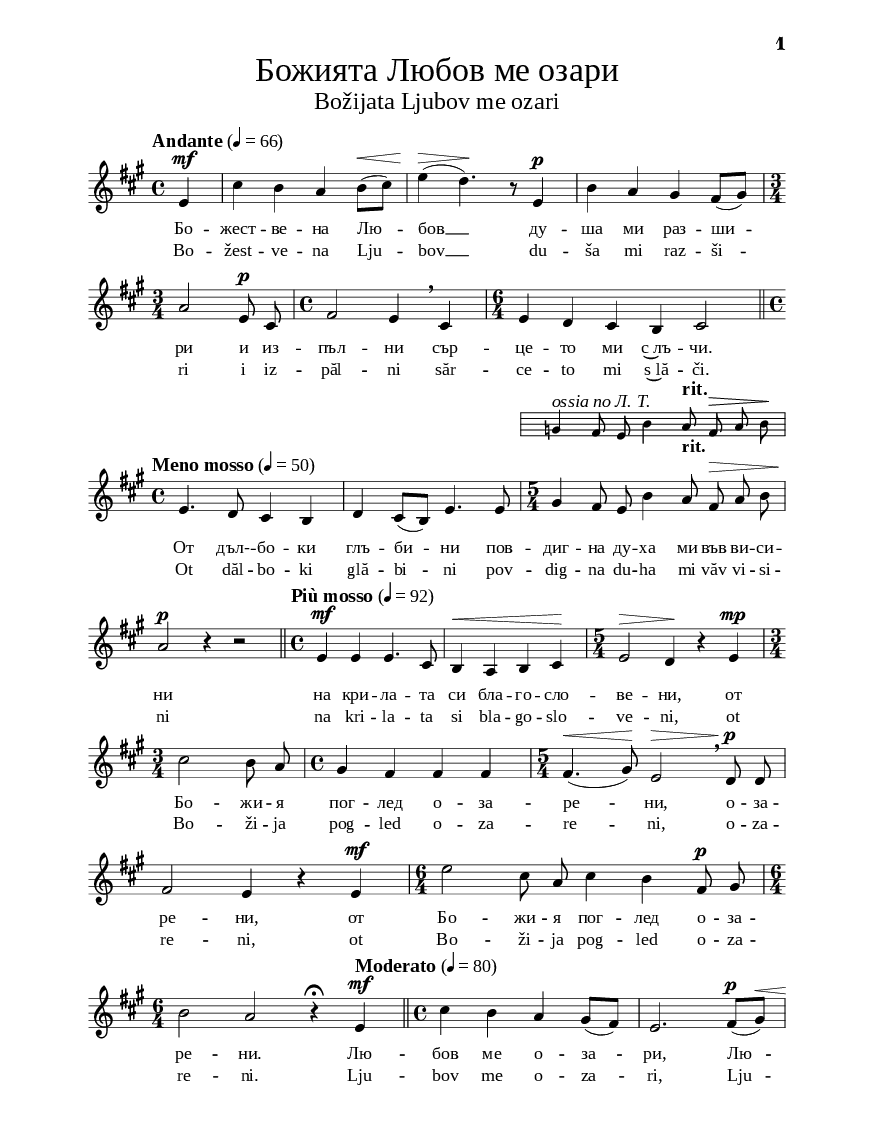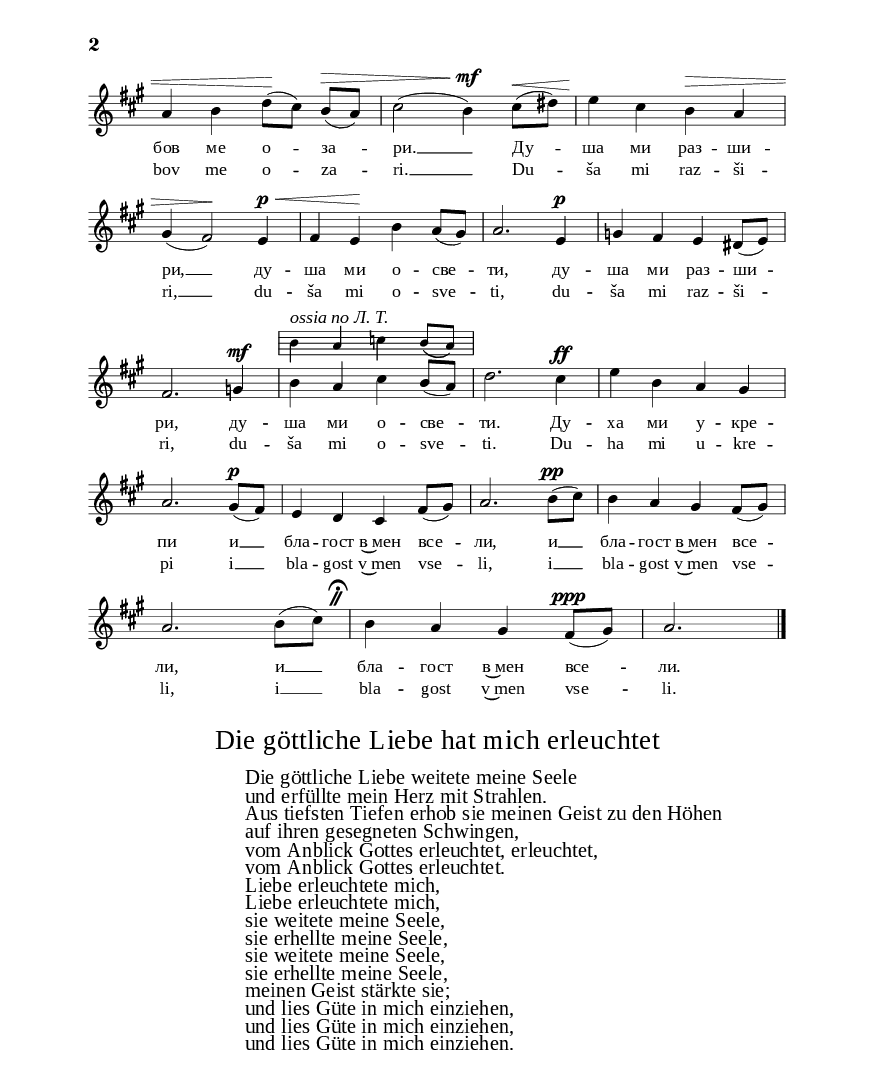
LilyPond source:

\version "2.24.3"

% include paper part and global functions
\include "include/globals.ily"

\bookpart {
  \label #'ref206
  \tocItem \markup "Божията Любов ме озари – Božijata Ljubov me ozari"
  \include "include/bookpart-paper.ily"
  \score {
    \include "include/score-layout.ily"

    \new Staff = main \absolute {
      \clef treble
      \key a \major
      \time 4/4
      \tempoFunc "Andante" 4 "66"
      \autoBeamOff
      \partial 4
      e'4 ^\mf  | % 2
      cis''4  b'4  a'4  b'8 ( [ ^\<
      cis''8 ) ] | % 3
      e''4 ( ^\! ^\>  d''4. ) \! r8  e'4^\p | % 4
      b'4  a'4  gis'4  fis'8 ( [
      gis'8 ) ] \break| % 5
      \time 3/4  | % 5
      a'2  e'8  ^\p  cis'8   | % 6
      \time 4/4  | % 6
      fis'2  e'4   \breathe cis'4 | % 7
      \time 6/4  | % 7
      e'4  d'4  cis'4  b4  cis'2 \bar
      "||"
      \time 4/4  \break | % 8
      | % 8
      \tempoFunc "Meno mosso" 4 "50"
      e'4.  d'8  cis'4  b4 | % 9
      d'4  cis'8 ( [  b8 ) ]  e'4.  e'8 |
      \time 5/4  |
      <<
        {
          gis'4 fis'8 e'8 b'4 \tempo "rit." a'8 fis'8 ^\> a'8  b'8 \break |
        }

        \new Staff \with {
          \override VerticalAxisGroup.default-staff-staff-spacing =
          #'((basic-distance . 5.5)
             (padding . 3))
          \remove "Time_signature_engraver"
          alignAboveContext = #"main"
          fontSize = #-1
          \override StaffSymbol.staff-space = #(magstep -2)
          \override StaffSymbol.thickness = #(magstep -2)
          firstClef = ##f
        }
        {  \time 5/4  \autoBeamOff g'!4^\markup { \large \italic "ossia по Л. Т." } f'8 e'8 b'4 a'8_\markup { \large \bold "rit." } f'8 ^\> a'8  b'8^\!  \break |  }
      >>

      a'2 ^\! ^\p r4 r2 \bar "||"
      \time 4/4   | % 12
      \tempoFunc "Più mosso" 4 "92" e'4 ^\mf

      e'4
      e'4.   cis'8 | % 13
      b4 ^\<  a4  b4  cis'4 ^\!  | % 14
      \time 5/4  | % 14
      e'2 ^\>  d'4 ^\! r4  e'4 ^\mp \break | % 15
      \time 3/4  | % 15
      cis''2  b'8   a'8  | % 16
      \time 4/4  | % 16
      gis'4  fis'4  fis'4  fis'4 | % 17
      \time 5/4  | % 17
      fis'4. ( ^\<  gis'8 ) ^\!  e'2 ^\> \breathe d'8
      ^\!  ^\p  d'8 \break | % 18
      fis'2  e'4 r4  e'4 ^\mf | % 19
      \time 6/4  | % 19
      e''2  cis''8   a'8   cis''4
      b'4  fis'8  ^\p  gis'8 | \time 6/4 \break

      b'2  a'2 r4 ^\fermata
      \tempoFunc "Moderato" 4 "80"
      e'4
      ^\mf | % 21
      \time 4/4  | \bar "||" % 21
      cis''4  b'4  a'4  gis'8 ( [
      fis'8 ) ]  | % 22
      e'2.  fis'8 ( [ ^\p  gis'8 ) ] ^\< \break | % 23
      a'4  b'4  d''8 ( [ ^\!  cis''8 )
      ]  b'8 ( [ ^\>  a'8 ) ] | % 24
      cis''2 (  b'4 ) ^\! ^\mf  cis''8 ( [ ^\<
      dis''8 ) ] | % 25
      e''4 ^\!  cis''4  b'4 ^\>  a'4 |\break % 26
      gis'4 (  fis'2 ) ^\!  e'4 ^\p ^\<  | % 27
      fis'4  e'4 ^\! b'4  a'8 ( [
      gis'8 ) ] | % 28
      a'2.  e'4 ^\p | % 29
      g'4  fis'4  e'4  dis'8 ( [  e'8
      ) ] | \break
      fis'2.  g'4 ^\mf  | % 31

      <<
        {

          b'4  a'4  cis''4  b'8 ( [  a'8 ])
        }

        \new Staff \with {
          \override VerticalAxisGroup.default-staff-staff-spacing =
          #'((basic-distance . 5.5)
             (padding . -3))
          \remove "Time_signature_engraver"
          alignAboveContext = #"main"
          fontSize = #-1
          \override StaffSymbol.staff-space = #(magstep -2)
          \override StaffSymbol.thickness = #(magstep -2)
          firstClef = ##f
        }
        {  b'4^\markup { \large \italic "ossia по Л. Т."}  a'4  c''!4  b'8 ( [  a'8 ])  }
      >>


      | % 32


      d''2.  cis''4 ^\ff  | % 33
      e''4  b'4  a'4  gis'4 | \break % 34
      a'2.  gis'8 ( [ ^\p  fis'8 ) ]  | % 35
      e'4  d'4  cis'4  fis'8 ( [  gis'8
      ) ] | % 36
      a'2.  b'8 ( [ ^\pp  cis''8 ) ]
      | % 37
      b'4  a'4  gis'4  fis'8 ( [
      gis'8 ) ] | \break % 38
      a'2.  b'8 ( [  cis''8 ) ]
      ^\markup {
        \override #'(baseline-skip . 1.2)
        \column {
          \line { "   " \musicglyph #"scripts.ufermata"}
          \line { "   " \musicglyph #"scripts.caesura.straight" }
        }
      }
      | % 39
      b'4  a'4  gis'4  fis'8 ( [ ^\ppp
      gis'8 ) ] |
      a'2. \bar "|."
    }

    \addlyrics {
      Бо -- жест -- ве -- на Лю -- бов __
      ду -- ша ми раз -- ши -- ри
      и из -- пъл -- ни сър -- це -- то
      ми с~лъ -- чи. От "дъл-" -- бо -- ки
      глъ -- би -- ни пов -- диг -- на
      ду -- ха ми във ви -- си -- ни на
      кри -- ла -- та си бла -- го -- сло
      -- ве -- ни, от Бо -- жи -- я пог --
      лед о -- за -- ре -- ни, о -- за
      -- ре -- ни, от Бо -- жи -- я пог --
      лед о -- за -- ре -- ни. Лю -- бов
      ме о -- за -- ри, Лю -- бов
      ме о -- за -- ри. __ Ду --
      ша ми раз -- ши -- ри,  __ ду --
      ша ми о -- све  -- ти, ду -- ша
      ми раз -- ши  -- ри, ду -- ша ми
      о -- све -- ти. Ду -- ха ми у --
      кре -- пи и __  бла -- гост в~мен
      все -- ли, и __ бла -- гост
      в~мен все -- ли, и __ бла --
      гост в~мен все -- ли.}

      \addlyrics {
        Bo -- žest -- ve -- na Lju -- bov __
        du -- ša mi raz -- ši -- ri
        i iz -- păl -- ni săr -- ce -- to
        mi s~lă -- či. Ot dăl -- bo -- ki
        glă -- bi -- ni pov -- dig -- na
        du -- ha mi văv vi -- si -- ni na
        kri -- la -- ta si bla -- go -- slo
        -- ve -- ni, ot Bo -- ži -- ja pog --
        led o -- za -- re -- ni, o -- za
        -- re -- ni, ot Bo -- ži -- ja pog --
        led o -- za -- re -- ni. Lju -- bov
        me o -- za -- ri, Lju -- bov
        me o -- za -- ri. __ Du --
        ša mi raz -- ši -- ri,  __ du --
        ša mi o -- sve  -- ti, du -- ša
        mi raz -- ši  -- ri, du -- ša mi
        o -- sve -- ti. Du -- ha mi u --
        kre -- pi i __  bla -- gost v~men
        vse -- li, i __ bla -- gost
        v~men vse -- li, i __ bla --
        gost v~men vse -- li.}


        \header {
          title = \titleFunc "Божията Любов ме озари" "Božijata Ljubov me ozari"
        }

        \midi{}

      } % score

      \markup \vspace #1

      % include foreign translation(s) of the song
      \version "2.24.3"

\markup \fill-line { \fontsize #deTitleFontSize "Die göttliche Liebe hat mich erleuchtet" }
\markup \null
\markup \null
\markup \abs-fontsize #10 {
  \hspace #20
  \override #`(baseline-skip . ,deCoupletBaselineSkip)

  \column {


    \line { " "Die göttliche Liebe weitete meine Seele  }

    \line { " "und erfüllte mein Herz mit Strahlen.  }

    \line { " "Aus tiefsten Tiefen erhob sie meinen Geist zu den Höhen  }

    \line { " "auf ihren gesegneten Schwingen,   }

    \line { " "vom Anblick Gottes erleuchtet, erleuchtet,  }

    \line { " "vom Anblick Gottes erleuchtet.   }

    \line { " "Liebe erleuchtete mich,   }

    \line { " "Liebe erleuchtete mich,  }

    \line { " "sie weitete meine Seele,   }

    \line { " "sie erhellte meine Seele,   }

    \line { " "sie weitete meine Seele,   }

    \line { " "sie erhellte meine Seele,   }

    \line { " "meinen Geist stärkte sie;   }

    \line { " "und lies Güte in mich einziehen, }

    \line { " " und lies Güte in mich einziehen, }
    
    \line { " " und lies Güte in mich einziehen.  }
  }
}


    } % bookpart

    % Più mosso
    %
